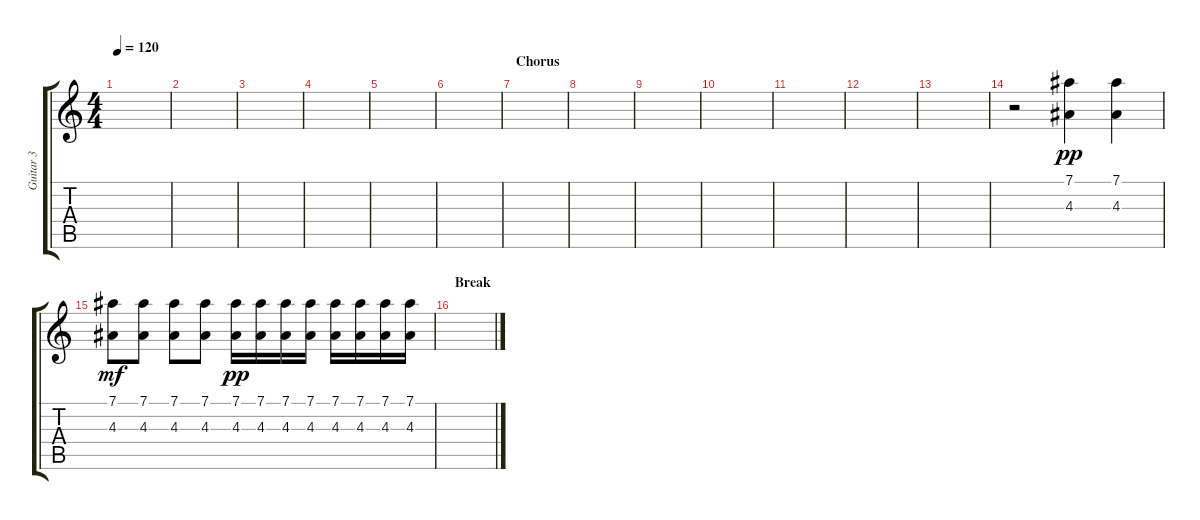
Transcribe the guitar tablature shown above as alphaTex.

\track ("Guitar 3" "Guitar 3") {instrument acousticguitarnylon}
\staff {score tabs}
\tuning (Eb4 Bb3 Gb3 Db3 Ab2 Eb2) {hide}
\ts (4 4)
\tempo 120
\clef g2
\ks c
|
|
|
|
|
|
\section ("" "Chorus")
|
|
|
|
|
|
|
r.2 (7.1 4.3).4{dy pp instrument overdrivenguitar} (7.1 4.3).4 |
(7.1 4.3).8{dy mf instrument overdrivenguitar} (7.1 4.3).8 (7.1 4.3).8 (7.1 4.3).8 (7.1 4.3).16{dy pp} (7.1 4.3).16 (7.1 4.3).16 (7.1 4.3).16 (7.1 4.3).16 (7.1 4.3).16 (7.1 4.3).16 (7.1 4.3).16 |
\section ("" "Break")
